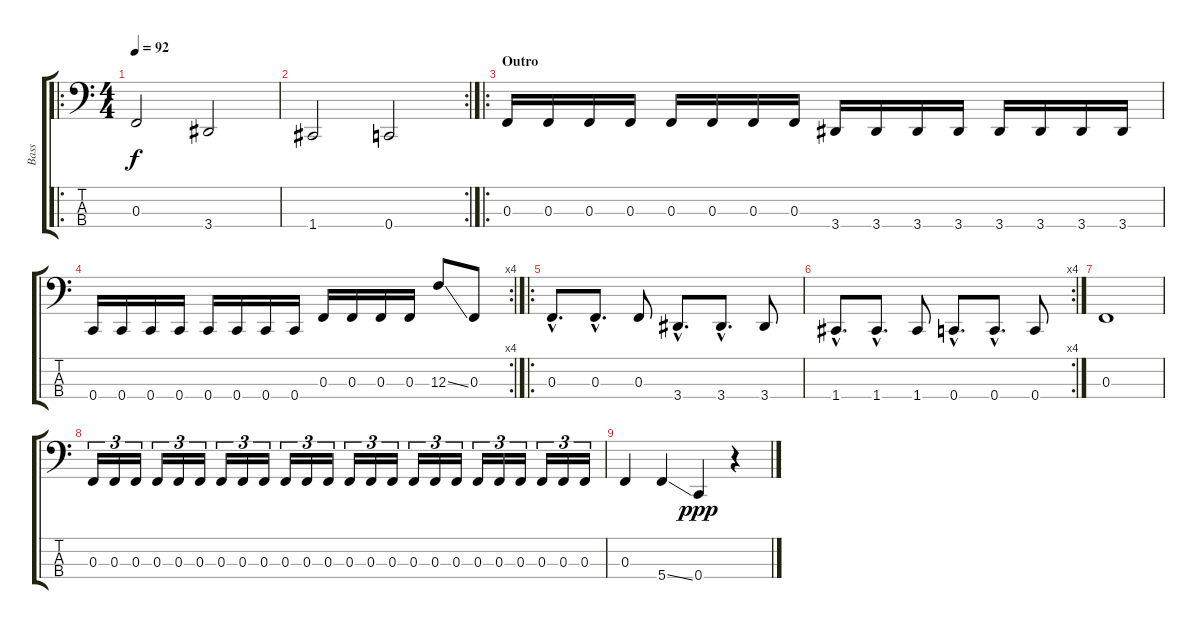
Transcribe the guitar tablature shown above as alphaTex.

\track ("Bass" "Bass") {instrument electricbasspick}
\staff {score tabs}
\tuning (Eb2 Bb1 F1 C1) {hide}
\ro
\ts (4 4)
\tempo 92
\clef f4
\ks c
0.3.2{dy f} 3.4.2 |
\rc 2
1.4.2 0.4.2 |
\ro
\section ("" "Outro")
0.3.16 0.3.16 0.3.16 0.3.16 0.3.16 0.3.16 0.3.16 0.3.16 3.4.16 3.4.16 3.4.16 3.4.16 3.4.16 3.4.16 3.4.16 3.4.16 |
\rc 4
0.4.16 0.4.16 0.4.16 0.4.16 0.4.16 0.4.16 0.4.16 0.4.16 0.3.16 0.3.16 0.3.16 0.3.16 12.3{ss}.8 0.3.8 |
\ro
0.3{hac}.8{d} 0.3{hac}.8{d} 0.3.8 3.4{hac}.8{d} 3.4{hac}.8{d} 3.4.8 |
\rc 4
1.4{hac}.8{d} 1.4{hac}.8{d} 1.4.8 0.4{hac}.8{d} 0.4{hac}.8{d} 0.4.8 |
0.3.1 |
0.3.16{tu (3 2)} 0.3.16{tu (3 2)} 0.3.16{tu (3 2)} 0.3.16{tu (3 2)} 0.3.16{tu (3 2)} 0.3.16{tu (3 2)} 0.3.16{tu (3 2)} 0.3.16{tu (3 2)} 0.3.16{tu (3 2)} 0.3.16{tu (3 2)} 0.3.16{tu (3 2)} 0.3.16{tu (3 2)} 0.3.16{tu (3 2)} 0.3.16{tu (3 2)} 0.3.16{tu (3 2)} 0.3.16{tu (3 2)} 0.3.16{tu (3 2)} 0.3.16{tu (3 2)} 0.3.16{tu (3 2)} 0.3.16{tu (3 2)} 0.3.16{tu (3 2)} 0.3.16{tu (3 2)} 0.3.16{tu (3 2)} 0.3.16{tu (3 2)} |
0.3.4 5.4{ss}.4 0.4.4{dy ppp} r.4
